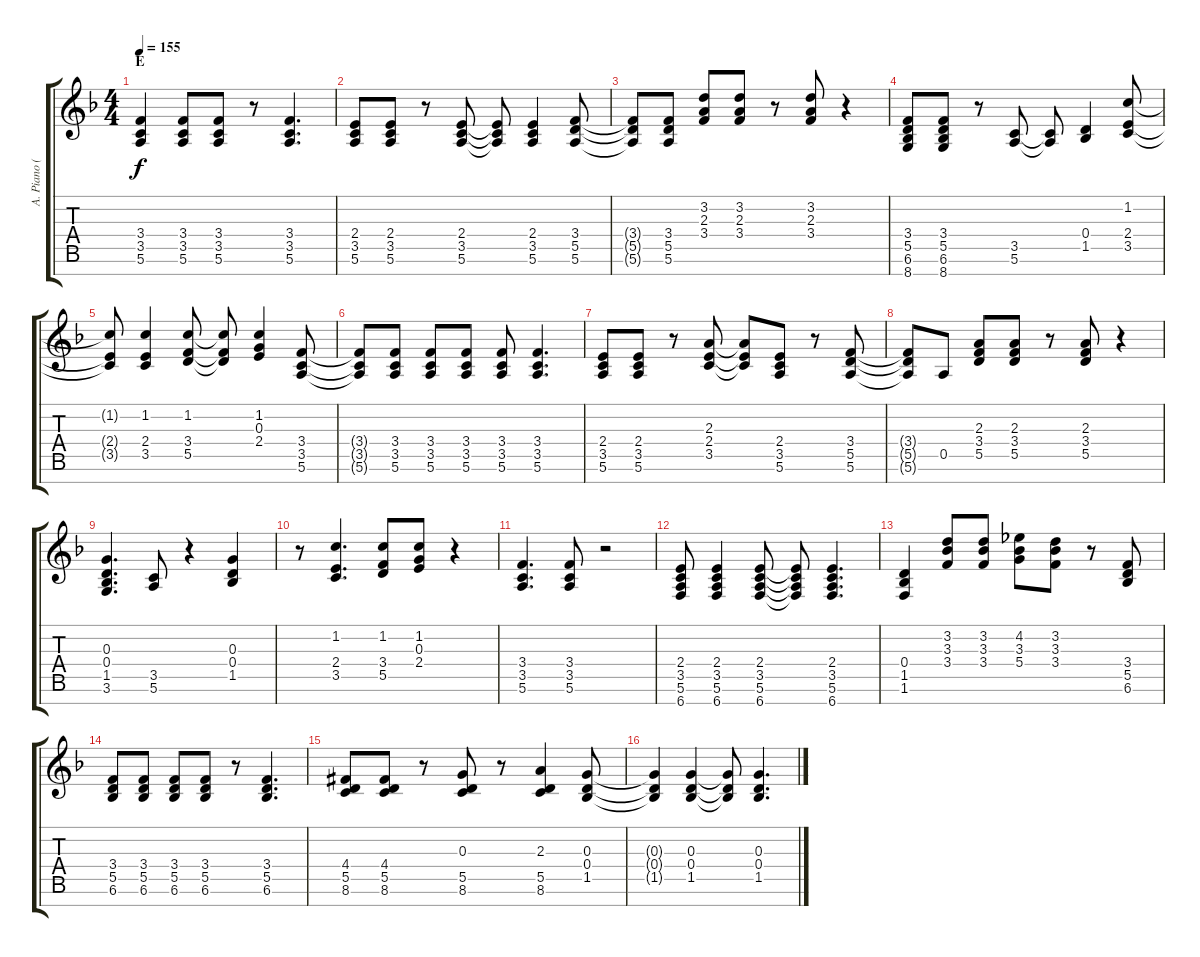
\track ("A. Piano (Right Hand)" "A. Piano (") {instrument acousticgrandpiano}
\staff {score tabs}
\tuning (E5 B4 G4 D4 A3 E3 B2) {hide}
\ts (4 4)
\section ("" "E")
\tempo 155
\clef g2
\ks f
(3.4 3.5 5.6).4{dy f} (3.4 3.5 5.6).8 (3.4 3.5 5.6).8 r.8 (3.4 3.5 5.6).4{d} |
(2.4 3.5 5.6).8 (2.4 3.5 5.6).8 r.8 (2.4 3.5 5.6).8 (2.4{t} 3.5{t} 5.6{t}).8 (2.4 3.5 5.6).4 (3.4 5.5 5.6).8 |
(3.4{t} 5.5{t} 5.6{t}).8 (3.4 5.5 5.6).8 (3.2 2.3 3.4).8 (3.2 2.3 3.4).8 r.8 (3.2 2.3 3.4).8 r.4 |
(3.4 5.5 6.6 8.7).8 (3.4 5.5 6.6 8.7).8 r.8 (3.5 5.6).8 (3.5{t} 5.6{t}).8 (0.4 1.5).4 (1.2 2.4 3.5).8 |
(1.2{t} 2.4{t} 3.5{t}).8 (1.2 2.4 3.5).4 (1.2 3.4 5.5).8 (1.2{t} 3.4{t} 5.5{t}).8 (1.2 0.3 2.4).4 (3.4 3.5 5.6).8 |
(3.4{t} 3.5{t} 5.6{t}).8 (3.4 3.5 5.6).8 (3.4 3.5 5.6).8 (3.4 3.5 5.6).8 (3.4 3.5 5.6).8 (3.4 3.5 5.6).4{d} |
(2.4 3.5 5.6).8 (2.4 3.5 5.6).8 r.8 (2.3 2.4 3.5).8 (2.3{t} 2.4{t} 3.5{t}).8 (2.4 3.5 5.6).8 r.8 (3.4 5.5 5.6).8 |
(3.4{t} 5.5{t} 5.6{t}).8 0.5.8 (2.3 3.4 5.5).8 (2.3 3.4 5.5).8 r.8 (2.3 3.4 5.5).8 r.4 |
(0.3 0.4 1.5 3.6).4{d} (3.5 5.6).8 r.4 (0.3 0.4 1.5).4 |
r.8 (1.2 2.4 3.5).4{d} (1.2 3.4 5.5).8 (1.2 0.3 2.4).8 r.4 |
(3.4 3.5 5.6).4{d} (3.4 3.5 5.6).8 r.2 |
(2.4 3.5 5.6 6.7).8 (2.4 3.5 5.6 6.7).4 (2.4 3.5 5.6 6.7).8 (2.4{t} 3.5{t} 5.6{t} 6.7{t}).8 (2.4 3.5 5.6 6.7).4{d} |
(0.4 1.5 1.6).4 (3.2 3.3 3.4).8 (3.2 3.3 3.4).8 (4.2 3.3 5.4).8 (3.2 3.3 3.4).8 r.8 (3.4 5.5 6.6).8 |
(3.4 5.5 6.6).8 (3.4 5.5 6.6).8 (3.4 5.5 6.6).8 (3.4 5.5 6.6).8 r.8 (3.4 5.5 6.6).4{d} |
(4.4{acc #} 5.5 8.6).8 (4.4{acc #} 5.5 8.6).8 r.8 (0.3 5.5 8.6).8 r.8 (2.3 5.5 8.6).4 (0.3 0.4 1.5).8 |
(0.3{t} 0.4{t} 1.5{t}).4 (0.3 0.4 1.5).4 (0.3{t} 0.4{t} 1.5{t}).8 (0.3 0.4 1.5).4{d}
